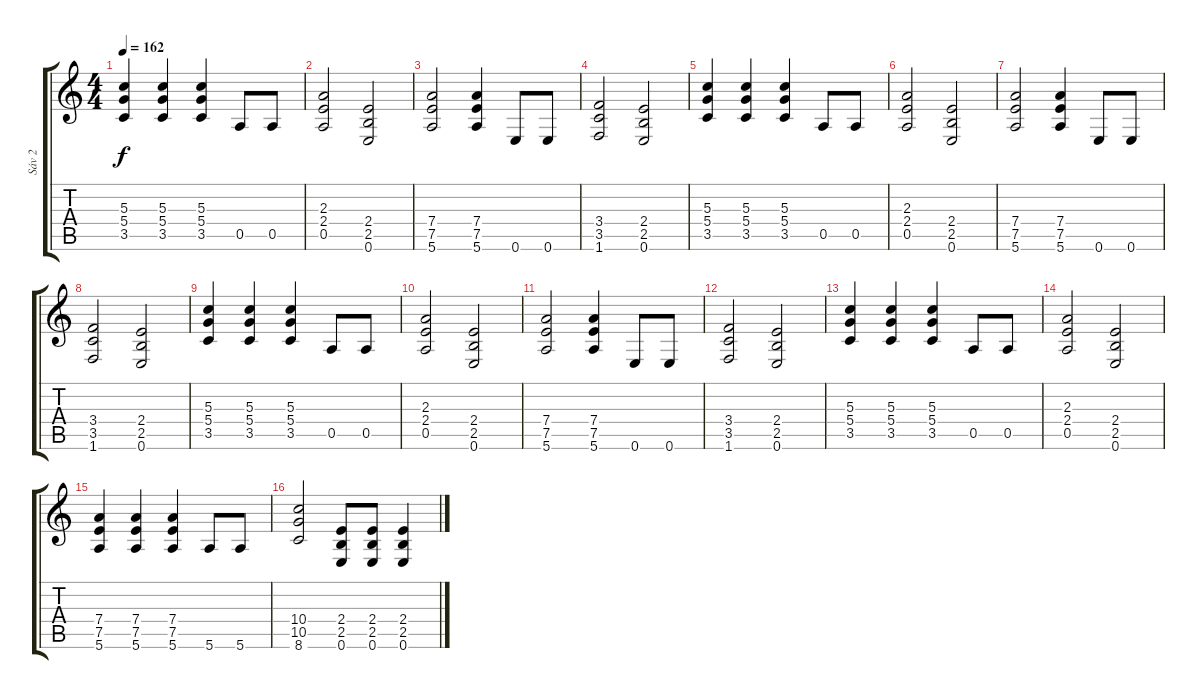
\track ("Sáv 2" "Sáv 2") {instrument distortionguitar}
\staff {score tabs}
\tuning (E4 B3 G3 D3 A2 E2) {hide}
\ts (4 4)
\tempo 162
\clef g2
\ks c
(5.3 5.4 3.5).4{dy f} (5.3 5.4 3.5).4 (5.3 5.4 3.5).4 0.5.8 0.5.8 |
(2.3 2.4 0.5).2 (2.4 2.5 0.6).2 |
(7.4 7.5 5.6).2 (7.4 7.5 5.6).4 0.6.8 0.6.8 |
(3.4 3.5 1.6).2 (2.4 2.5 0.6).2 |
(5.3 5.4 3.5).4 (5.3 5.4 3.5).4 (5.3 5.4 3.5).4 0.5.8 0.5.8 |
(2.3 2.4 0.5).2 (2.4 2.5 0.6).2 |
(7.4 7.5 5.6).2 (7.4 7.5 5.6).4 0.6.8 0.6.8 |
(3.4 3.5 1.6).2 (2.4 2.5 0.6).2 |
(5.3 5.4 3.5).4 (5.3 5.4 3.5).4 (5.3 5.4 3.5).4 0.5.8 0.5.8 |
(2.3 2.4 0.5).2 (2.4 2.5 0.6).2 |
(7.4 7.5 5.6).2 (7.4 7.5 5.6).4 0.6.8 0.6.8 |
(3.4 3.5 1.6).2 (2.4 2.5 0.6).2 |
(5.3 5.4 3.5).4 (5.3 5.4 3.5).4 (5.3 5.4 3.5).4 0.5.8 0.5.8 |
(2.3 2.4 0.5).2 (2.4 2.5 0.6).2 |
(7.4 7.5 5.6).4 (7.4 7.5 5.6).4 (7.4 7.5 5.6).4 5.6.8 5.6.8 |
(10.4 10.5 8.6).2 (2.4 2.5 0.6).8 (2.4 2.5 0.6).8 (2.4 2.5 0.6).4
